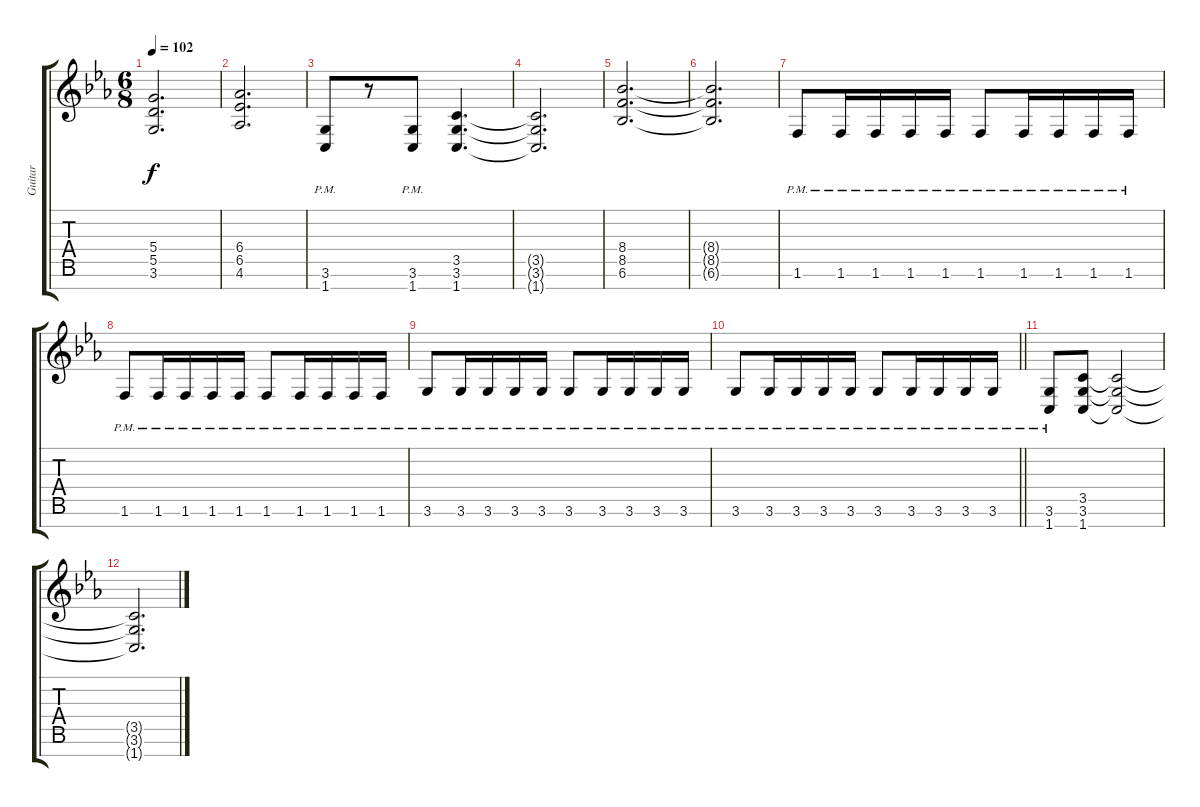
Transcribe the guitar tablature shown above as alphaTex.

\track ("Guitar" "Guitar") {instrument distortionguitar}
\staff {score tabs}
\tuning (E4 B3 G3 D3 A2 E2 B1) {hide}
\ts (6 8)
\tempo 102
\clef g2
\ks cminor
(5.4 5.5 3.6).2{d dy f} |
(6.4 6.5 4.6).2{d} |
(3.6{pm} 1.7{pm}).8 r.8 (3.6{pm} 1.7{pm}).8 (3.5 3.6 1.7).4{d} |
(3.5{t} 3.6{t} 1.7{t}).2{d} |
(8.4 8.5 6.6).2{d} |
(8.4{t} 8.5{t} 6.6{t}).2{d} |
1.6{pm}.8 1.6{pm}.16 1.6{pm}.16 1.6{pm}.16 1.6{pm}.16 1.6{pm}.8 1.6{pm}.16 1.6{pm}.16 1.6{pm}.16 1.6{pm}.16 |
1.6{pm}.8 1.6{pm}.16 1.6{pm}.16 1.6{pm}.16 1.6{pm}.16 1.6{pm}.8 1.6{pm}.16 1.6{pm}.16 1.6{pm}.16 1.6{pm}.16 |
3.6{pm}.8 3.6{pm}.16 3.6{pm}.16 3.6{pm}.16 3.6{pm}.16 3.6{pm}.8 3.6{pm}.16 3.6{pm}.16 3.6{pm}.16 3.6{pm}.16 |
\barLineRight lightlight
3.6{pm}.8 3.6{pm}.16 3.6{pm}.16 3.6{pm}.16 3.6{pm}.16 3.6{pm}.8 3.6{pm}.16 3.6{pm}.16 3.6{pm}.16 3.6{pm}.16 |
(3.6{pm} 1.7{pm}).8 (3.5 3.6 1.7).8 (3.5{t} 3.6{t} 1.7{t}).2 |
(3.5{t} 3.6{t} 1.7{t}).2{d}
